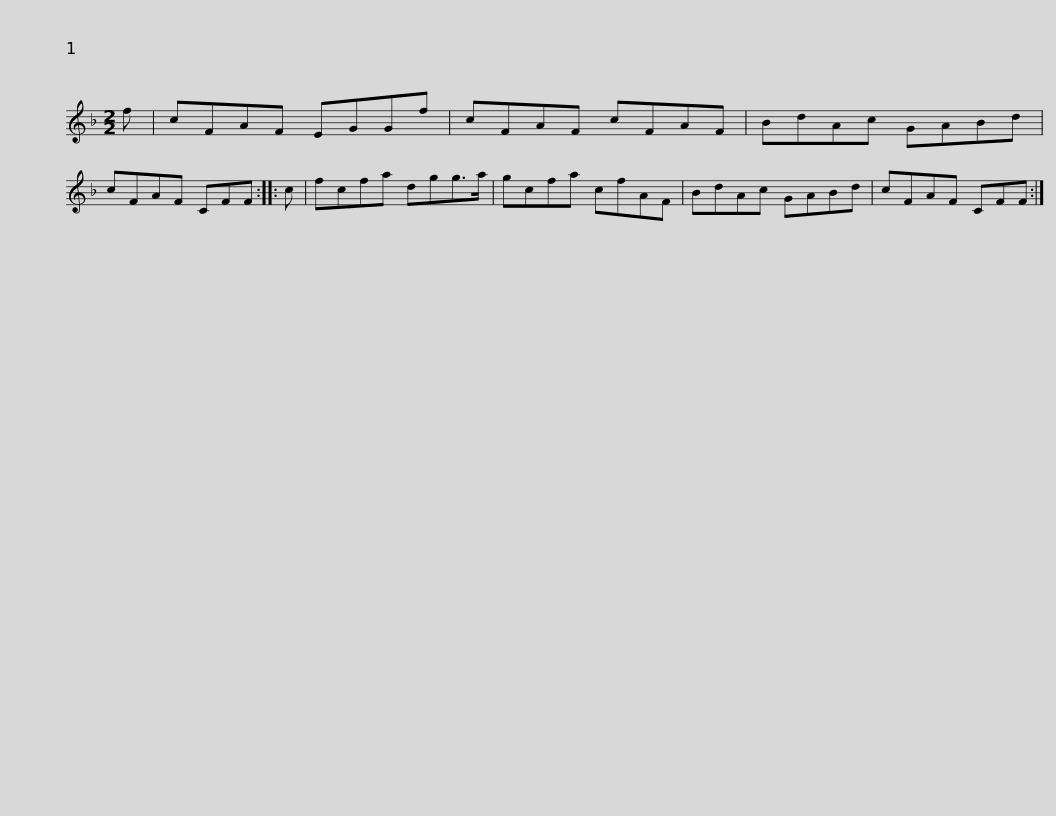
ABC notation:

X:1
L:1/8
M:2/2
I:linebreak $
K:F
V:1 treble
V:1
 f | cFAF EGGf | cFAF cFAF | BdAc GABd | cFAF CFF :: %5
 c | fcfa dgg>a |$ gcfa cfAF | BdAc GABd | cFAF CFF :| %10
